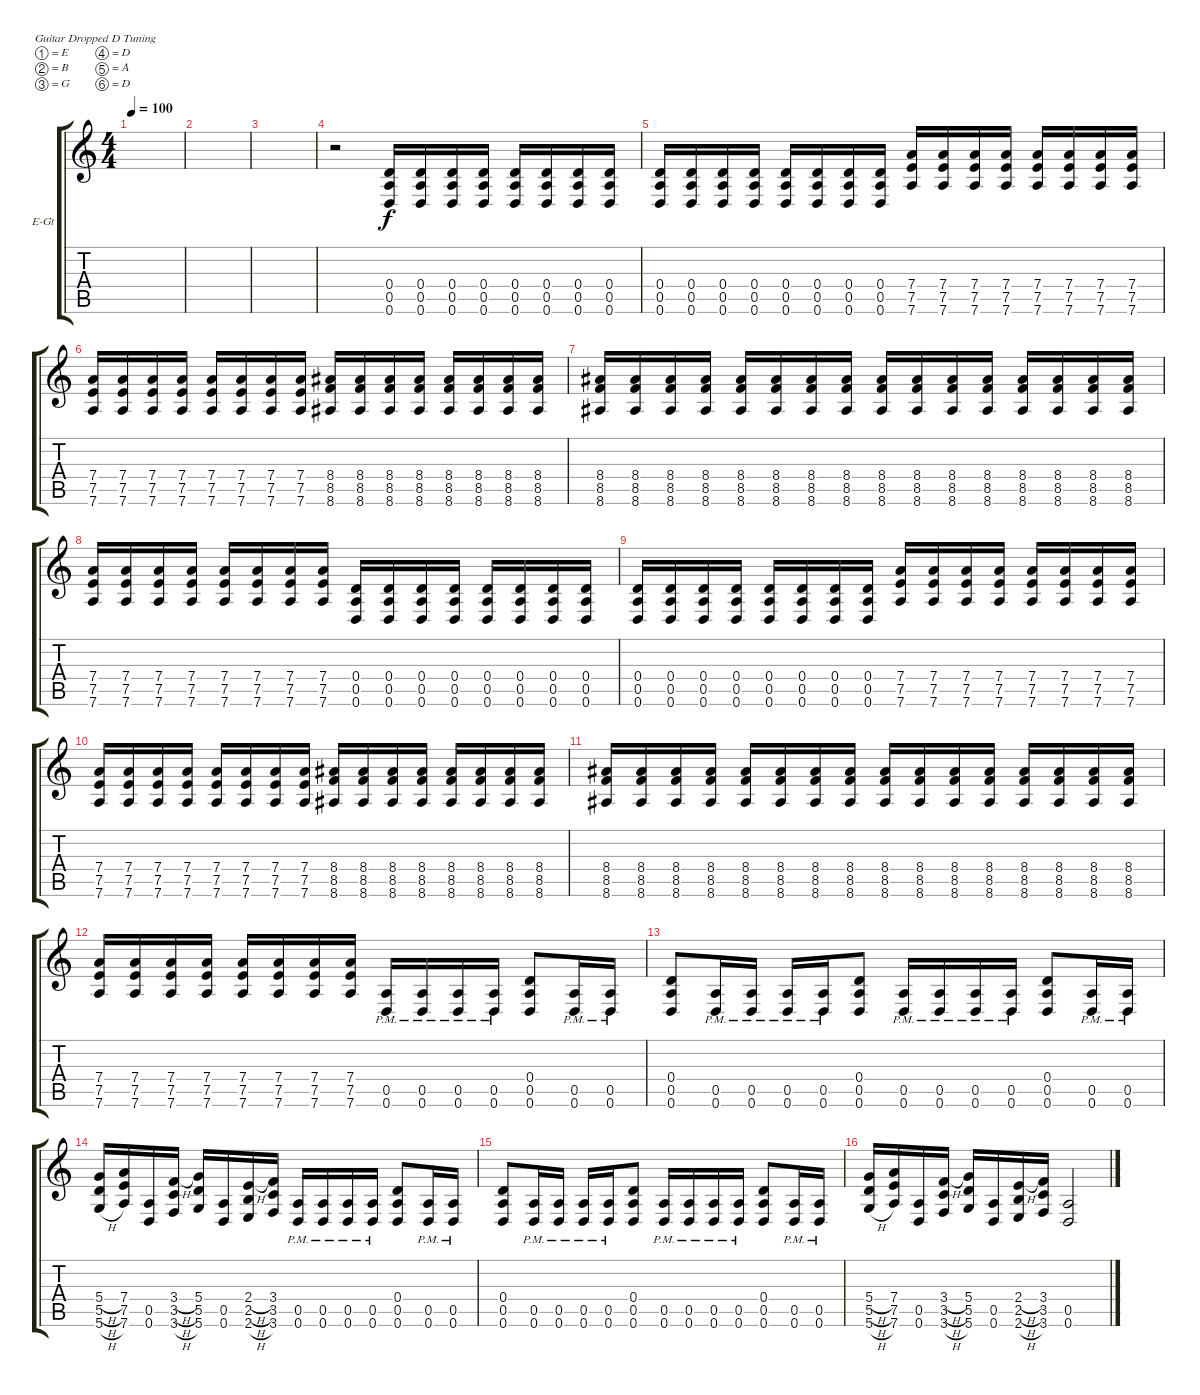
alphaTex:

\defaultSystemsLayout 4
\bracketExtendMode groupsimilarinstruments
\firstSystemTrackNameOrientation horizontal
\otherSystemsTrackNameOrientation horizontal
\track ("Electric Guitar" "E-Gt") {instrument distortionguitar}
\staff {score tabs}
\tuning (E4 B3 G3 D3 A2 D2)
\ts (4 4)
\tempo 100
\clef g2
\scale
0.333333
\ks c
|
\scale
0.333333 |
\scale
0.333333 |
\scale
0.333333 r.2 (0.6 0.5 0.4).16 (0.6 0.5 0.4).16 (0.6 0.5 0.4).16 (0.6 0.5 0.4).16 (0.6 0.5 0.4).16 (0.6 0.5 0.4).16 (0.6 0.5 0.4).16 (0.6 0.5 0.4).16 |
\scale
0.333333 (0.6 0.5 0.4).16 (0.6 0.5 0.4).16 (0.6 0.5 0.4).16 (0.6 0.5 0.4).16 (0.6 0.5 0.4).16 (0.6 0.5 0.4).16 (0.6 0.5 0.4).16 (0.6 0.5 0.4).16 (7.6 7.5 7.4).16 (7.6 7.5 7.4).16 (7.6 7.5 7.4).16 (7.6 7.5 7.4).16 (7.6 7.5 7.4).16 (7.6 7.5 7.4).16 (7.6 7.5 7.4).16 (7.6 7.5 7.4).16 |
\scale
0.333333 (7.6 7.5 7.4).16 (7.6 7.5 7.4).16 (7.6 7.5 7.4).16 (7.6 7.5 7.4).16 (7.6 7.5 7.4).16 (7.6 7.5 7.4).16 (7.6 7.5 7.4).16 (7.6 7.5 7.4).16 (8.6 8.5 8.4).16 (8.6 8.5 8.4).16 (8.6 8.5 8.4).16 (8.6 8.5 8.4).16 (8.6 8.5 8.4).16 (8.6 8.5 8.4).16 (8.6 8.5 8.4).16 (8.6 8.5 8.4).16 |
\scale
0.333333 (8.6 8.5 8.4).16 (8.6 8.5 8.4).16 (8.6 8.5 8.4).16 (8.6 8.5 8.4).16 (8.6 8.5 8.4).16 (8.6 8.5 8.4).16 (8.6 8.5 8.4).16 (8.6 8.5 8.4).16 (8.6 8.5 8.4).16 (8.6 8.5 8.4).16 (8.6 8.5 8.4).16 (8.6 8.5 8.4).16 (8.6 8.5 8.4).16 (8.6 8.5 8.4).16 (8.6 8.5 8.4).16 (8.6 8.5 8.4).16 |
\scale
0.333333 (7.6 7.5 7.4).16 (7.6 7.5 7.4).16 (7.6 7.5 7.4).16 (7.6 7.5 7.4).16 (7.6 7.5 7.4).16 (7.6 7.5 7.4).16 (7.6 7.5 7.4).16 (7.6 7.5 7.4).16 (0.6 0.5 0.4).16 (0.6 0.5 0.4).16 (0.6 0.5 0.4).16 (0.6 0.5 0.4).16 (0.6 0.5 0.4).16 (0.6 0.5 0.4).16 (0.6 0.5 0.4).16 (0.6 0.5 0.4).16 |
\scale
0.333333 (0.6 0.5 0.4).16 (0.6 0.5 0.4).16 (0.6 0.5 0.4).16 (0.6 0.5 0.4).16 (0.6 0.5 0.4).16 (0.6 0.5 0.4).16 (0.6 0.5 0.4).16 (0.6 0.5 0.4).16 (7.6 7.5 7.4).16 (7.6 7.5 7.4).16 (7.6 7.5 7.4).16 (7.6 7.5 7.4).16 (7.6 7.5 7.4).16 (7.6 7.5 7.4).16 (7.6 7.5 7.4).16 (7.6 7.5 7.4).16 |
\scale
0.333333 (7.6 7.5 7.4).16 (7.6 7.5 7.4).16 (7.6 7.5 7.4).16 (7.6 7.5 7.4).16 (7.6 7.5 7.4).16 (7.6 7.5 7.4).16 (7.6 7.5 7.4).16 (7.6 7.5 7.4).16 (8.6 8.5 8.4).16 (8.6 8.5 8.4).16 (8.6 8.5 8.4).16 (8.6 8.5 8.4).16 (8.6 8.5 8.4).16 (8.6 8.5 8.4).16 (8.6 8.5 8.4).16 (8.6 8.5 8.4).16 |
\scale
0.333333 (8.6 8.5 8.4).16 (8.6 8.5 8.4).16 (8.6 8.5 8.4).16 (8.6 8.5 8.4).16 (8.6 8.5 8.4).16 (8.6 8.5 8.4).16 (8.6 8.5 8.4).16 (8.6 8.5 8.4).16 (8.6 8.5 8.4).16 (8.6 8.5 8.4).16 (8.6 8.5 8.4).16 (8.6 8.5 8.4).16 (8.6 8.5 8.4).16 (8.6 8.5 8.4).16 (8.6 8.5 8.4).16 (8.6 8.5 8.4).16 |
\scale
0.333333 (7.6 7.5 7.4).16 (7.6 7.5 7.4).16 (7.6 7.5 7.4).16 (7.6 7.5 7.4).16 (7.6 7.5 7.4).16 (7.6 7.5 7.4).16 (7.6 7.5 7.4).16 (7.6 7.5 7.4).16 (0.6{pm} 0.5{pm}).16 (0.5{pm} 0.6{pm}).16 (0.6{pm} 0.5{pm}).16 (0.5{pm} 0.6{pm}).16 (0.5 0.4 0.6).8 (0.6{pm} 0.5{pm}).16 (0.6{pm} 0.5{pm}).16 |
\scale
0.333333 (0.5 0.4 0.6).8 (0.5{pm} 0.6{pm}).16 (0.5{pm} 0.6{pm}).16 (0.5{pm} 0.6{pm}).16 (0.5{pm} 0.6{pm}).16 (0.5 0.4 0.6).8 (0.6{pm} 0.5{pm}).16 (0.6{pm} 0.5{pm}).16 (0.6{pm} 0.5{pm}).16 (0.6{pm} 0.5{pm}).16 (0.5 0.4 0.6).8 (0.6{pm} 0.5{pm}).16 (0.5{pm} 0.6{pm}).16 |
\scale
0.333333 (5.5{h} 5.4{h} 5.6{h}).16 (7.6 7.5 7.4).16 (0.6 0.5).16 (3.6{h} 3.5{h} 3.4{h}).16 (5.4 5.5 5.6).16 (0.6 0.5).16 (2.6{h} 2.5{h} 2.4{h}).16 (3.4 3.5 3.6).16 (0.6{pm} 0.5{pm}).16 (0.5{pm} 0.6{pm}).16 (0.6{pm} 0.5{pm}).16 (0.5{pm} 0.6{pm}).16 (0.5 0.4 0.6).8 (0.6{pm} 0.5{pm}).16 (0.6{pm} 0.5{pm}).16 |
\scale
0.333333 (0.5 0.4 0.6).8 (0.5{pm} 0.6{pm}).16 (0.5{pm} 0.6{pm}).16 (0.5{pm} 0.6{pm}).16 (0.5{pm} 0.6{pm}).16 (0.5 0.4 0.6).8 (0.6{pm} 0.5{pm}).16 (0.6{pm} 0.5{pm}).16 (0.6{pm} 0.5{pm}).16 (0.6{pm} 0.5{pm}).16 (0.5 0.4 0.6).8 (0.6{pm} 0.5{pm}).16 (0.5{pm} 0.6{pm}).16 |
\scale
0.333333 (5.5{h} 5.4{h} 5.6{h}).16 (7.6 7.5 7.4).16 (0.6 0.5).16 (3.6{h} 3.5{h} 3.4{h}).16 (5.4 5.5 5.6).16 (0.6 0.5).16 (2.6{h} 2.5{h} 2.4{h}).16 (3.4 3.5 3.6).16 (0.5 0.6).2
